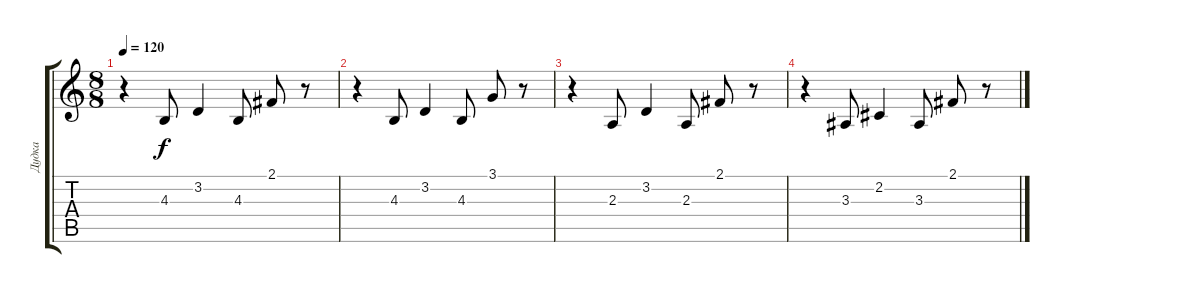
\track ("Дудка" "Дудка") {instrument frenchhorn}
\staff {score tabs}
\tuning (E4 B3 G3 D3 A2 E2) {hide}
\ts (8 8)
\tempo 120
\clef g2
\ks c
r.4{dy f} 4.3.8 3.2.4 4.3.8 2.1.8 r.8 |
r.4 4.3.8 3.2.4 4.3.8 3.1.8 r.8 |
r.4 2.3.8 3.2.4 2.3.8 2.1.8 r.8 |
r.4 3.3.8 2.2.4 3.3.8 2.1.8 r.8
